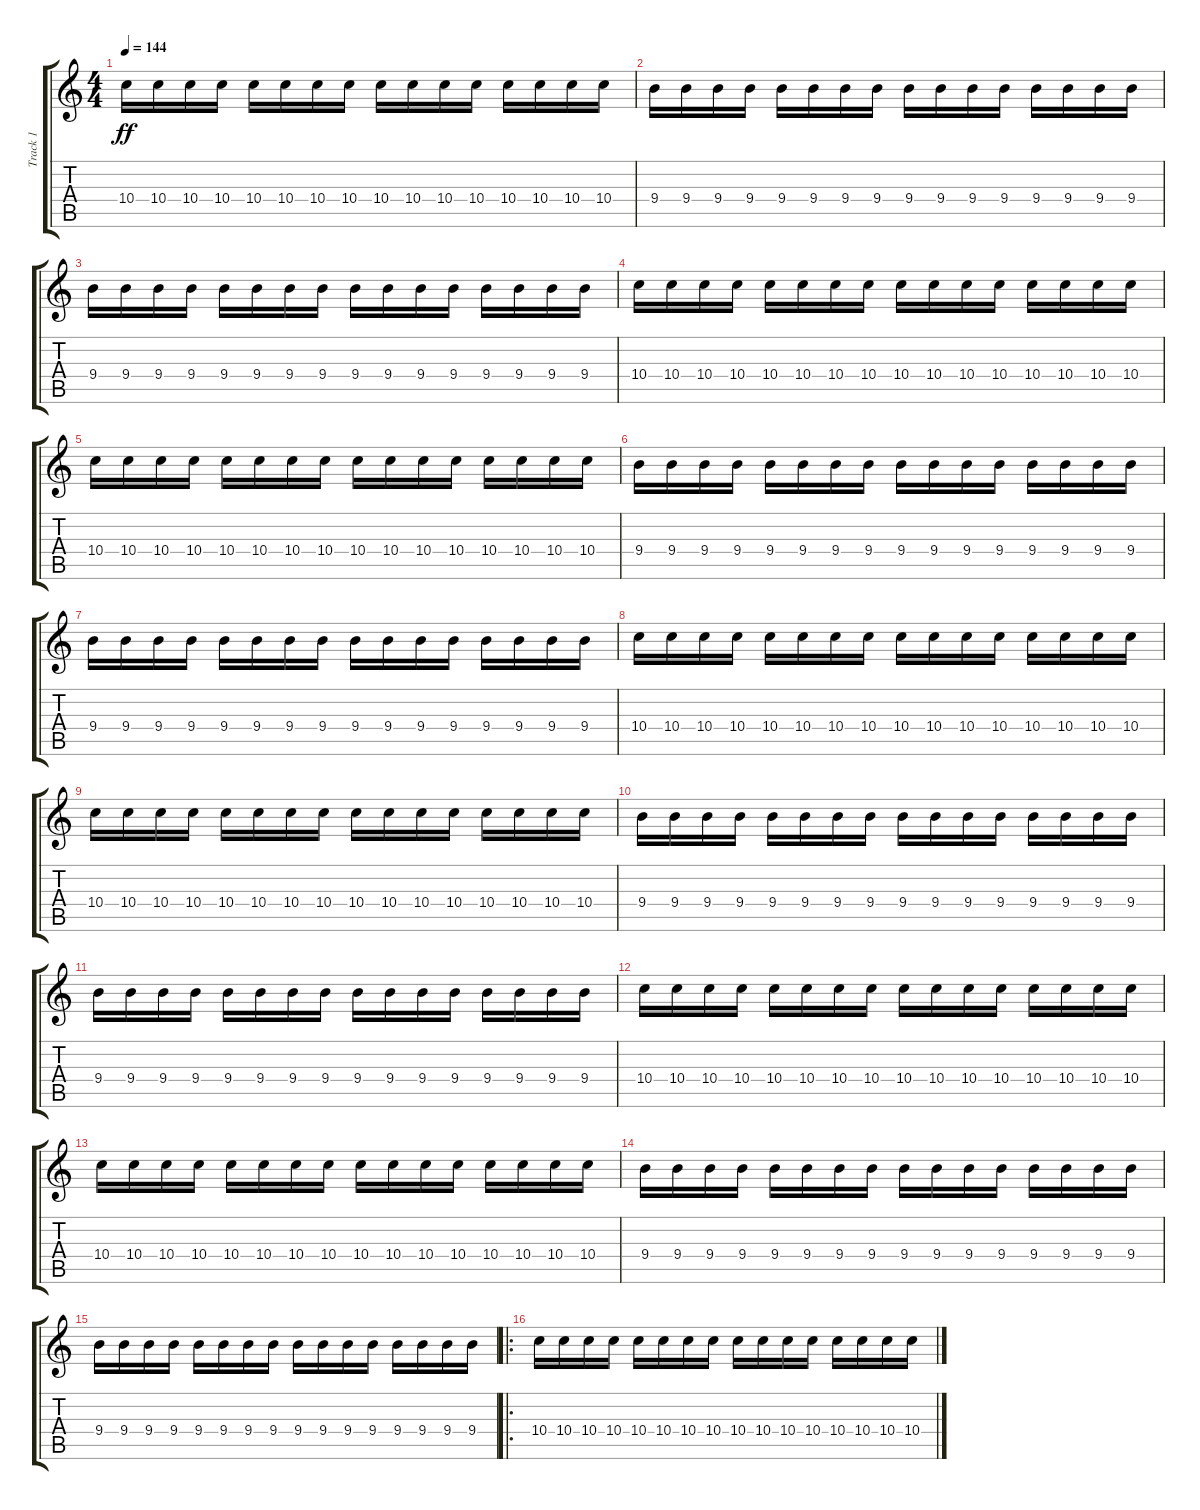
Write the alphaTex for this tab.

\track ("Track 1" "Track 1") {instrument distortionguitar}
\staff {score tabs}
\tuning (E4 B3 G3 D3 A2 E2) {hide}
\ts (4 4)
\tempo 144
\clef g2
\ks c
10.4.16{dy ff} 10.4.16 10.4.16 10.4.16 10.4.16 10.4.16 10.4.16 10.4.16 10.4.16 10.4.16 10.4.16 10.4.16 10.4.16 10.4.16 10.4.16 10.4.16 |
9.4.16 9.4.16 9.4.16 9.4.16 9.4.16 9.4.16 9.4.16 9.4.16 9.4.16 9.4.16 9.4.16 9.4.16 9.4.16 9.4.16 9.4.16 9.4.16 |
9.4.16 9.4.16 9.4.16 9.4.16 9.4.16 9.4.16 9.4.16 9.4.16 9.4.16 9.4.16 9.4.16 9.4.16 9.4.16 9.4.16 9.4.16 9.4.16 |
10.4.16 10.4.16 10.4.16 10.4.16 10.4.16 10.4.16 10.4.16 10.4.16 10.4.16 10.4.16 10.4.16 10.4.16 10.4.16 10.4.16 10.4.16 10.4.16 |
10.4.16 10.4.16 10.4.16 10.4.16 10.4.16 10.4.16 10.4.16 10.4.16 10.4.16 10.4.16 10.4.16 10.4.16 10.4.16 10.4.16 10.4.16 10.4.16 |
9.4.16 9.4.16 9.4.16 9.4.16 9.4.16 9.4.16 9.4.16 9.4.16 9.4.16 9.4.16 9.4.16 9.4.16 9.4.16 9.4.16 9.4.16 9.4.16 |
9.4.16 9.4.16 9.4.16 9.4.16 9.4.16 9.4.16 9.4.16 9.4.16 9.4.16 9.4.16 9.4.16 9.4.16 9.4.16 9.4.16 9.4.16 9.4.16 |
10.4.16 10.4.16 10.4.16 10.4.16 10.4.16 10.4.16 10.4.16 10.4.16 10.4.16 10.4.16 10.4.16 10.4.16 10.4.16 10.4.16 10.4.16 10.4.16 |
10.4.16 10.4.16 10.4.16 10.4.16 10.4.16 10.4.16 10.4.16 10.4.16 10.4.16 10.4.16 10.4.16 10.4.16 10.4.16 10.4.16 10.4.16 10.4.16 |
9.4.16 9.4.16 9.4.16 9.4.16 9.4.16 9.4.16 9.4.16 9.4.16 9.4.16 9.4.16 9.4.16 9.4.16 9.4.16 9.4.16 9.4.16 9.4.16 |
9.4.16 9.4.16 9.4.16 9.4.16 9.4.16 9.4.16 9.4.16 9.4.16 9.4.16 9.4.16 9.4.16 9.4.16 9.4.16 9.4.16 9.4.16 9.4.16 |
10.4.16 10.4.16 10.4.16 10.4.16 10.4.16 10.4.16 10.4.16 10.4.16 10.4.16 10.4.16 10.4.16 10.4.16 10.4.16 10.4.16 10.4.16 10.4.16 |
10.4.16 10.4.16 10.4.16 10.4.16 10.4.16 10.4.16 10.4.16 10.4.16 10.4.16 10.4.16 10.4.16 10.4.16 10.4.16 10.4.16 10.4.16 10.4.16 |
9.4.16 9.4.16 9.4.16 9.4.16 9.4.16 9.4.16 9.4.16 9.4.16 9.4.16 9.4.16 9.4.16 9.4.16 9.4.16 9.4.16 9.4.16 9.4.16 |
9.4.16 9.4.16 9.4.16 9.4.16 9.4.16 9.4.16 9.4.16 9.4.16 9.4.16 9.4.16 9.4.16 9.4.16 9.4.16 9.4.16 9.4.16 9.4.16 |
\ro
10.4.16 10.4.16 10.4.16 10.4.16 10.4.16 10.4.16 10.4.16 10.4.16 10.4.16 10.4.16 10.4.16 10.4.16 10.4.16 10.4.16 10.4.16 10.4.16
